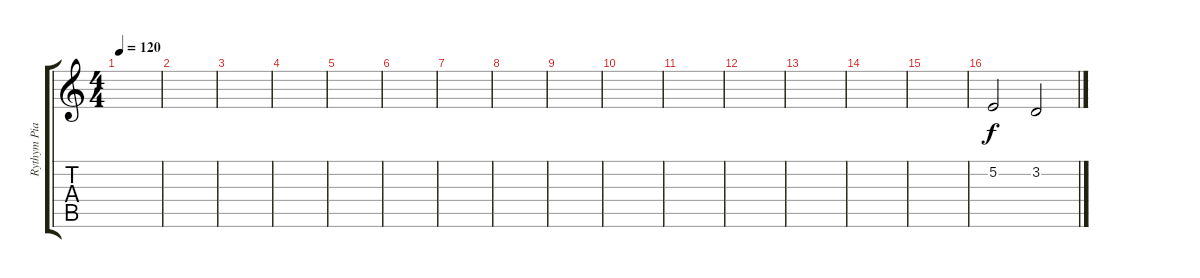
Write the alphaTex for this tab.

\track ("Rythym Piano" "Rythym Pia") {instrument acousticgrandpiano}
\staff {score tabs}
\tuning (E4 B3 G3 D3 A2 E2) {hide}
\ts (4 4)
\tempo 120
\clef g2
\ks c
|
|
|
|
|
|
|
|
|
|
|
|
|
|
|
5.2.2 3.2.2
